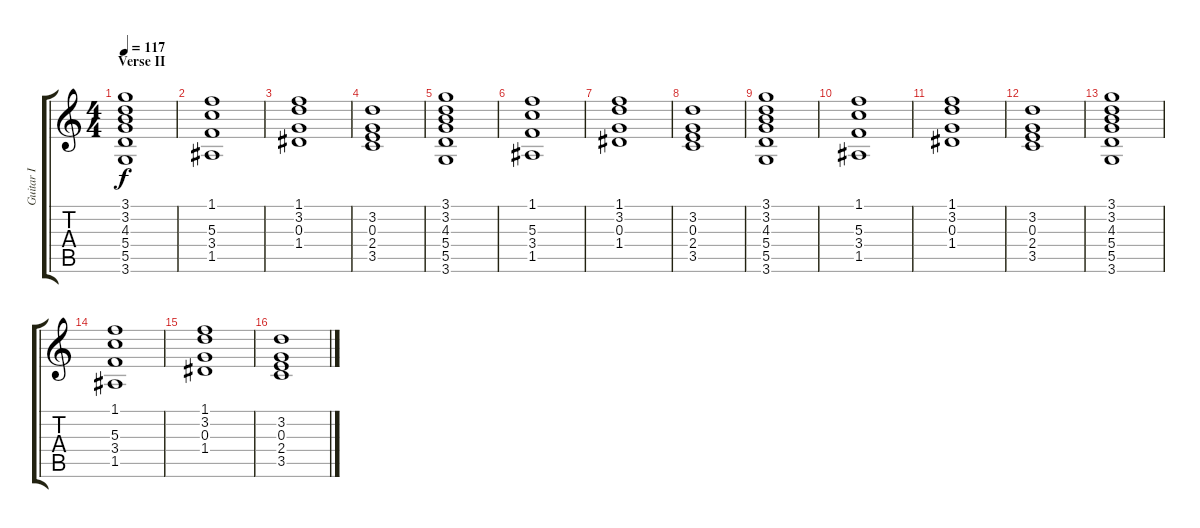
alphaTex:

\track ("Guitar I" "Guitar I") {instrument distortionguitar}
\staff {score tabs}
\tuning (E4 B3 G3 D3 A2 E2) {hide}
\ts (4 4)
\section ("" "Verse II")
\tempo 117
\clef g2
\ks c
(3.1 3.2 4.3 5.4 5.5 3.6).1{dy f} |
(1.1 5.3 3.4 1.5).1 |
(1.1 3.2 0.3 1.4).1 |
(3.2 0.3 2.4 3.5).1 |
(3.1 3.2 4.3 5.4 5.5 3.6).1 |
(1.1 5.3 3.4 1.5).1 |
(1.1 3.2 0.3 1.4).1 |
(3.2 0.3 2.4 3.5).1 |
(3.1 3.2 4.3 5.4 5.5 3.6).1 |
(1.1 5.3 3.4 1.5).1 |
(1.1 3.2 0.3 1.4).1 |
(3.2 0.3 2.4 3.5).1 |
(3.1 3.2 4.3 5.4 5.5 3.6).1 |
(1.1 5.3 3.4 1.5).1 |
(1.1 3.2 0.3 1.4).1 |
(3.2 0.3 2.4 3.5).1
